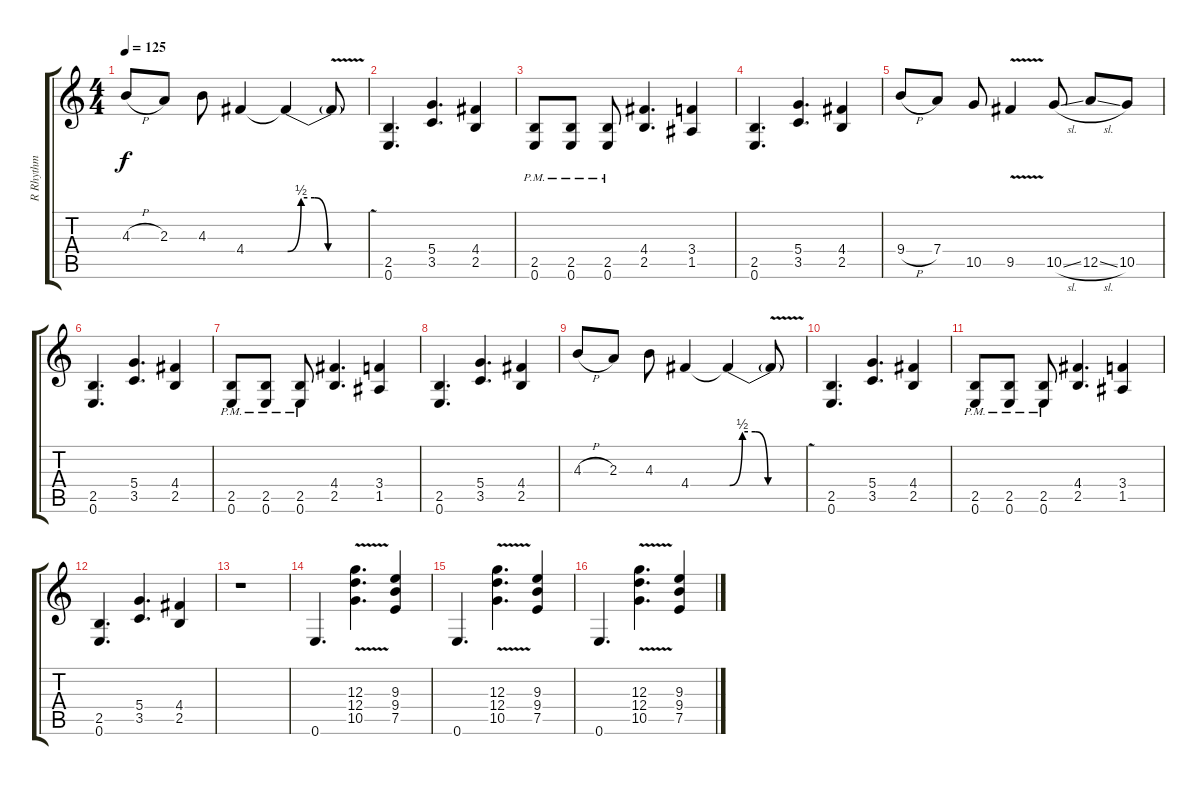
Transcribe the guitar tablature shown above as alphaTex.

\track ("R Rhythm" "R Rhythm") {instrument distortionguitar}
\staff {score tabs}
\tuning (E4 B3 G3 D3 A2 E2) {hide}
\ts (4 4)
\tempo 125
\clef g2
\ks c
4.3{h}.8{dy f} 2.3.8 4.3.8 4.4.4 4.4{be (custom 0 0 10 2 20 2 30 0 60 0) t}.4 4.4{v t}.8 |
(2.5 0.6).4{d} (5.4 3.5).4{d} (4.4 2.5).4 |
(2.5{pm} 0.6{pm}).8 (2.5{pm} 0.6{pm}).8 (2.5{pm} 0.6{pm}).8 (4.4 2.5).4{d} (3.4 1.5).4 |
(2.5 0.6).4{d} (5.4 3.5).4{d} (4.4 2.5).4 |
9.4{h}.8 7.4.8 10.5.8 9.5{v}.4 10.5{sl}.8 12.5{sl}.8 10.5.8 |
(2.5 0.6).4{d} (5.4 3.5).4{d} (4.4 2.5).4 |
(2.5{pm} 0.6{pm}).8 (2.5{pm} 0.6{pm}).8 (2.5{pm} 0.6{pm}).8 (4.4 2.5).4{d} (3.4 1.5).4 |
(2.5 0.6).4{d} (5.4 3.5).4{d} (4.4 2.5).4 |
4.3{h}.8 2.3.8 4.3.8 4.4.4 4.4{be (custom 0 0 10 2 20 2 30 0 60 0) t}.4 4.4{v t}.8 |
(2.5 0.6).4{d} (5.4 3.5).4{d} (4.4 2.5).4 |
(2.5{pm} 0.6{pm}).8 (2.5{pm} 0.6{pm}).8 (2.5{pm} 0.6{pm}).8 (4.4 2.5).4{d} (3.4 1.5).4 |
(2.5 0.6).4{d} (5.4 3.5).4{d} (4.4 2.5).4 |
r.1 |
0.6.4{d} (12.3{v} 12.4{v} 10.5{v}).4{d} (9.3 9.4 7.5).4 |
0.6.4{d} (12.3{v} 12.4{v} 10.5{v}).4{d} (9.3 9.4 7.5).4 |
0.6.4{d} (12.3{v} 12.4{v} 10.5{v}).4{d} (9.3 9.4 7.5).4
